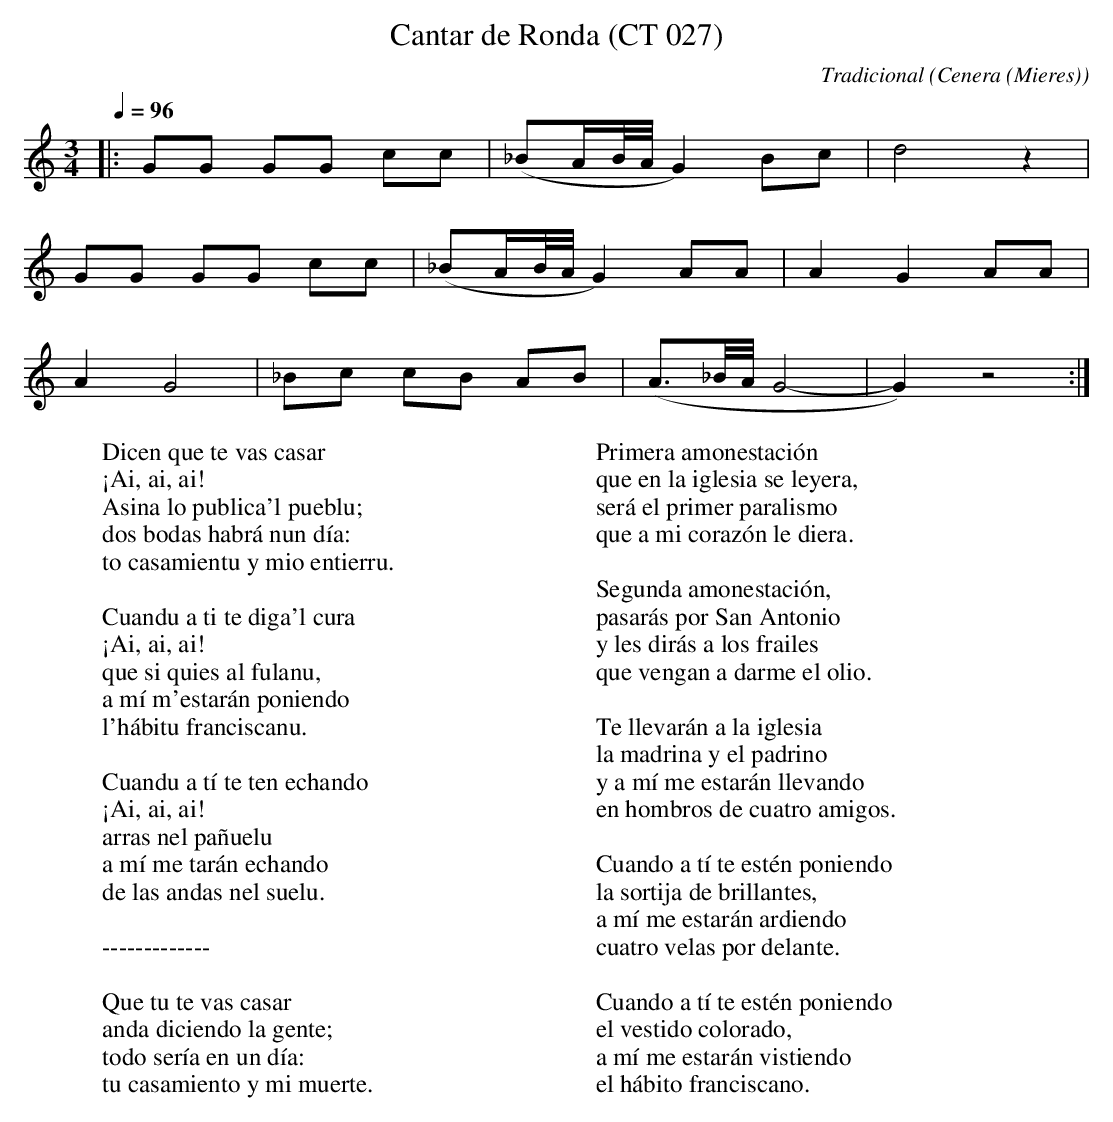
X:1
T:Cantar de Ronda (CT 027)
C:Tradicional
O:Cenera (Mieres)
M:3/4
L:1/8
Q:1/4=96
K:C
|:GG GG cc|(_BA/2B/4A/4 G2) Bc|d4 z2|
GG GG cc|(_BA/2B/4A/4 G2) AA|A2 G2 AA|
A2 G4|_Bc cB AB|(A3/2_B/4A/4 G4-|G2) z4:|
W:Dicen que te vas casar
W:¡Ai, ai, ai!
W:Asina lo publica'l pueblu;
W:dos bodas habrá nun día:
W:to casamientu y mio entierru.
W:
W:Cuandu a ti te diga'l cura
W:¡Ai, ai, ai!
W:que si quies al fulanu,
W:a mí m'estarán poniendo
W:l'hábitu franciscanu.
W:
W:Cuandu a tí te ten echando
W:¡Ai, ai, ai!
W:arras nel pañuelu
W:a mí me tarán echando
W:de las andas nel suelu.
W:
W:-------------
W:
W:Que tu te vas casar
W:anda diciendo la gente;
W:todo sería en un día:
W:tu casamiento y mi muerte.
W:
W:Primera amonestación
W:que en la iglesia se leyera,
W:será el primer paralismo
W:que a mi corazón le diera.
W:
W:Segunda amonestación,
W:pasarás por San Antonio
W:y les dirás a los frailes
W:que vengan a darme el olio.
W:
W:Te llevarán a la iglesia
W:la madrina y el padrino
W:y a mí me estarán llevando
W:en hombros de cuatro amigos.
W:
W:Cuando a tí te estén poniendo
W:la sortija de brillantes,
W:a mí me estarán ardiendo
W:cuatro velas por delante.
W:
W:Cuando a tí te estén poniendo
W:el vestido colorado,
W:a mí me estarán vistiendo
W:el hábito franciscano.
W:
